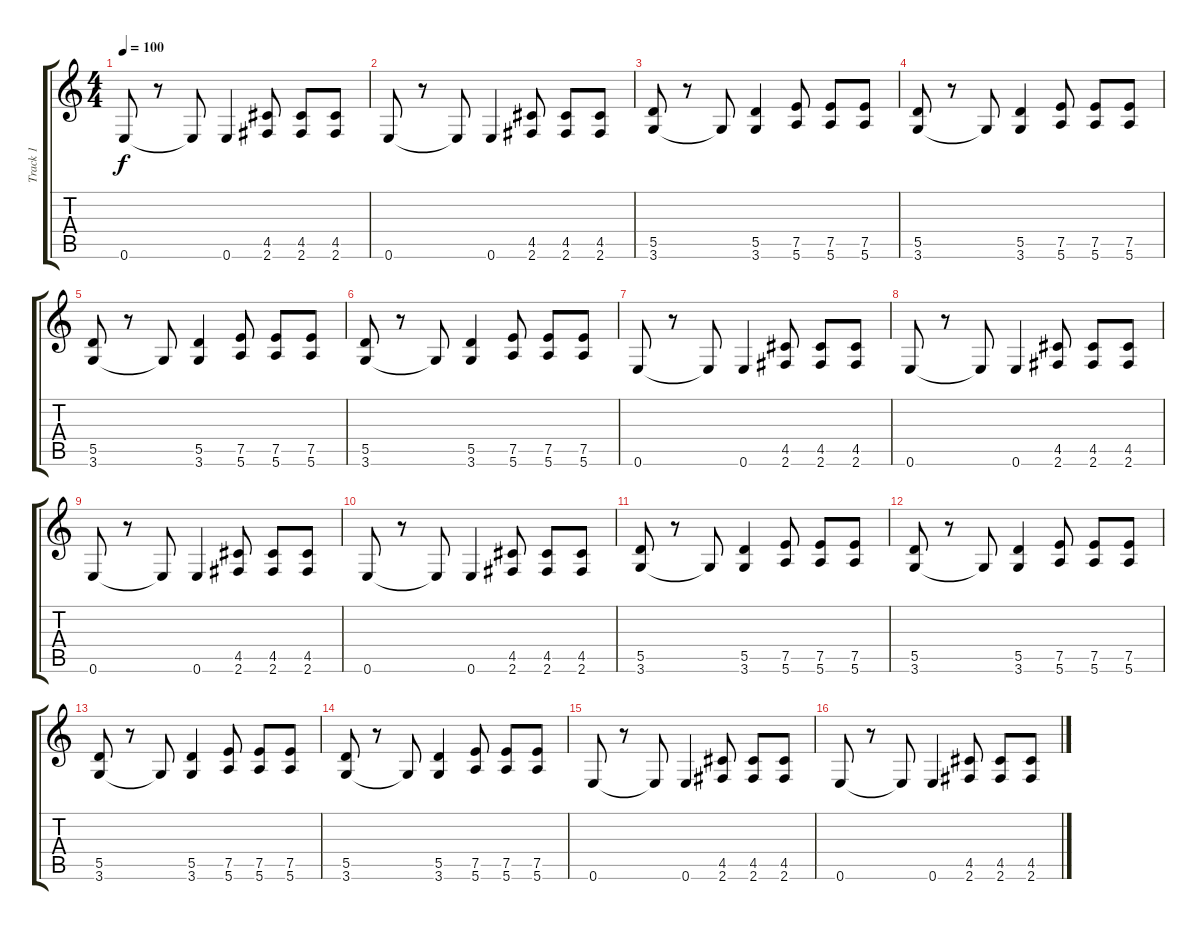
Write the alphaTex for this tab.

\track ("Track 1" "Track 1") {instrument distortionguitar}
\staff {score tabs}
\tuning (E4 B3 G3 D3 A2 E2) {hide}
\ts (4 4)
\tempo 100
\clef g2
\ks c
0.6.8{dy f} r.8 0.6{t}.8 0.6.4 (4.5 2.6).8 (4.5 2.6).8 (4.5 2.6).8 |
0.6.8 r.8 0.6{t}.8 0.6.4 (4.5 2.6).8 (4.5 2.6).8 (4.5 2.6).8 |
(5.5 3.6).8 r.8 3.6{t}.8 (5.5 3.6).4 (7.5 5.6).8 (7.5 5.6).8 (7.5 5.6).8 |
(5.5 3.6).8 r.8 3.6{t}.8 (5.5 3.6).4 (7.5 5.6).8 (7.5 5.6).8 (7.5 5.6).8 |
(5.5 3.6).8 r.8 3.6{t}.8 (5.5 3.6).4 (7.5 5.6).8 (7.5 5.6).8 (7.5 5.6).8 |
(5.5 3.6).8 r.8 3.6{t}.8 (5.5 3.6).4 (7.5 5.6).8 (7.5 5.6).8 (7.5 5.6).8 |
0.6.8 r.8 0.6{t}.8 0.6.4 (4.5 2.6).8 (4.5 2.6).8 (4.5 2.6).8 |
0.6.8 r.8 0.6{t}.8 0.6.4 (4.5 2.6).8 (4.5 2.6).8 (4.5 2.6).8 |
0.6.8 r.8 0.6{t}.8 0.6.4 (4.5 2.6).8 (4.5 2.6).8 (4.5 2.6).8 |
0.6.8 r.8 0.6{t}.8 0.6.4 (4.5 2.6).8 (4.5 2.6).8 (4.5 2.6).8 |
(5.5 3.6).8 r.8 3.6{t}.8 (5.5 3.6).4 (7.5 5.6).8 (7.5 5.6).8 (7.5 5.6).8 |
(5.5 3.6).8 r.8 3.6{t}.8 (5.5 3.6).4 (7.5 5.6).8 (7.5 5.6).8 (7.5 5.6).8 |
(5.5 3.6).8 r.8 3.6{t}.8 (5.5 3.6).4 (7.5 5.6).8 (7.5 5.6).8 (7.5 5.6).8 |
(5.5 3.6).8 r.8 3.6{t}.8 (5.5 3.6).4 (7.5 5.6).8 (7.5 5.6).8 (7.5 5.6).8 |
0.6.8 r.8 0.6{t}.8 0.6.4 (4.5 2.6).8 (4.5 2.6).8 (4.5 2.6).8 |
0.6.8 r.8 0.6{t}.8 0.6.4 (4.5 2.6).8 (4.5 2.6).8 (4.5 2.6).8
